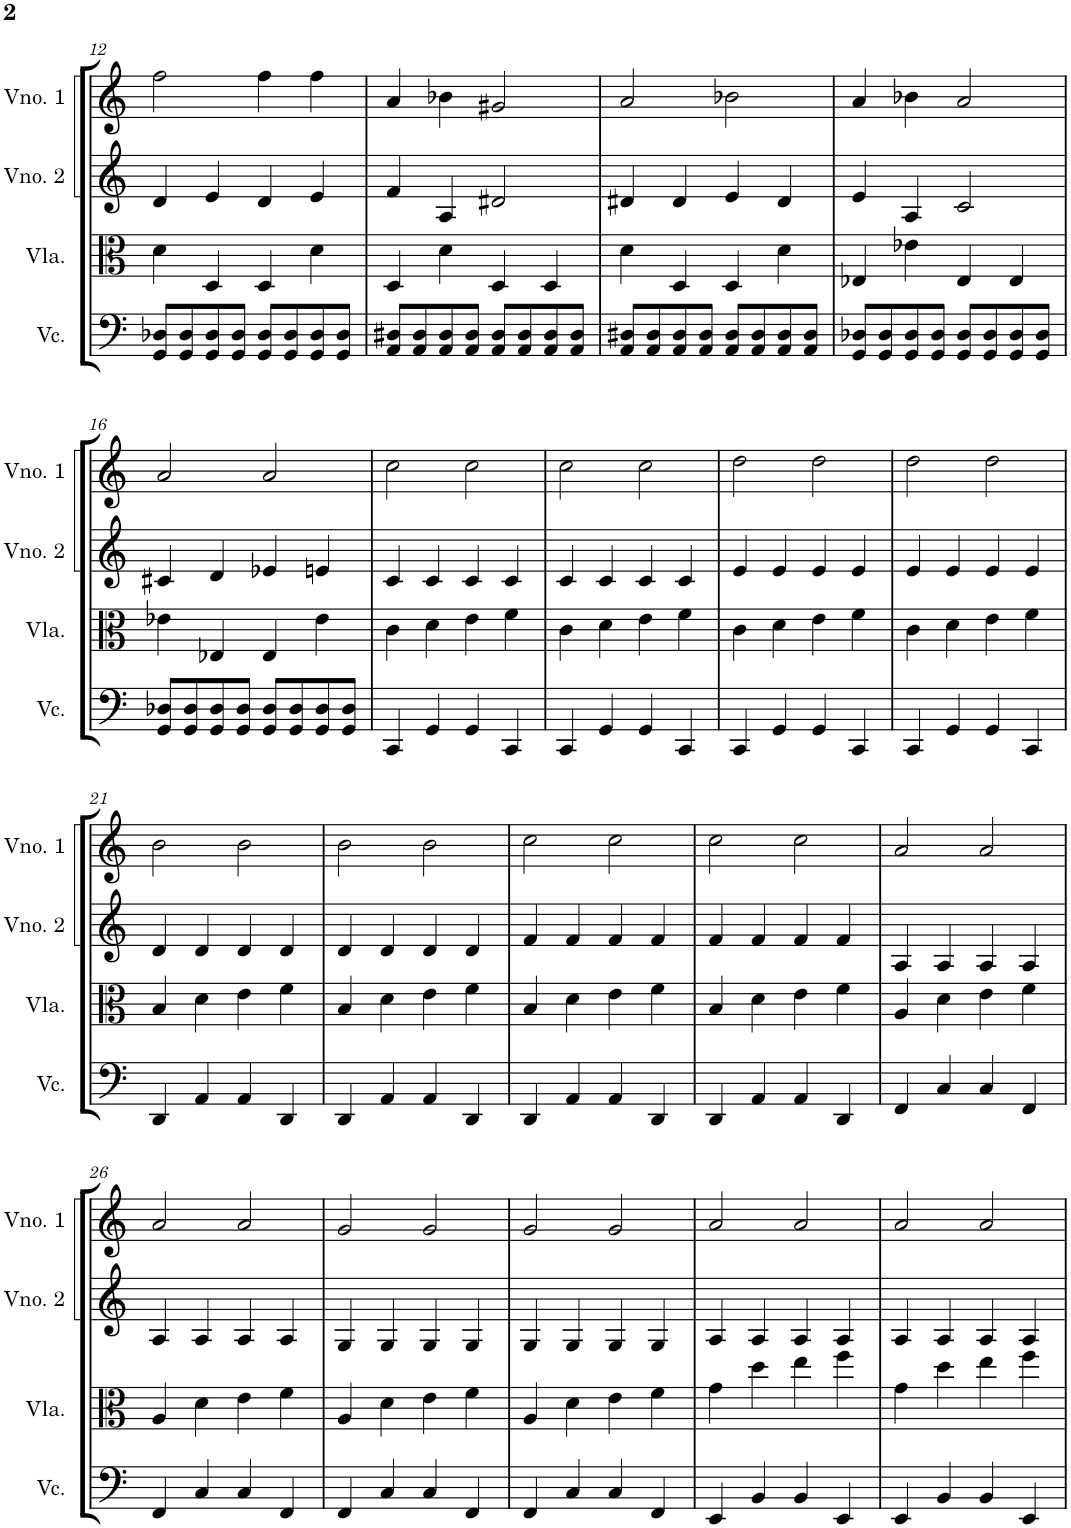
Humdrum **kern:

**kern	**kern	**kern	**kern
*part4	*part3	*part2	*part1
*staff4	*staff3	*staff2	*staff1
*I"Violoncelo	*I"Viola	*I"Violino 2	*I"Violino 1
*I'Vc.	*I'Vla.	*I'Vno. 2	*I'Vno. 1
!!LO:PB:g=z
*clefF4	*clefC3	*clefG2	*clefG2
*k[]	*k[]	*k[]	*k[]
*M4/4	*M4/4	*M4/4	*M4/4
=12	=12	=12	=12
8GG/ 8D-X/L	4d\	4d/	2ff\
8GG/ 8D-/	.	.	.
8GG/ 8D-/	4D/	4e/	.
8GG/ 8D-/J	.	.	.
8GG/ 8D-/L	4D/	4d/	4ff\
8GG/ 8D-/	.	.	.
8GG/ 8D-/	4d\	4e/	4ff\
8GG/ 8D-/J	.	.	.
=13	=13	=13	=13
8AA/ 8D#X/L	4D/	4f/	4a/
8AA/ 8D#/	.	.	.
8AA/ 8D#/	4d\	4A/	4b-X\
8AA/ 8D#/J	.	.	.
8AA/ 8D#/L	4D/	2d#X/	2g#X/
8AA/ 8D#/	.	.	.
8AA/ 8D#/	4D/	.	.
8AA/ 8D#/J	.	.	.
=14	=14	=14	=14
8AA/ 8D#X/L	4d\	4d#X/	2a/
8AA/ 8D#/	.	.	.
8AA/ 8D#/	4D/	4d#/	.
8AA/ 8D#/J	.	.	.
8AA/ 8D#/L	4D/	4e/	2b-X\
8AA/ 8D#/	.	.	.
8AA/ 8D#/	4d\	4d#/	.
8AA/ 8D#/J	.	.	.
=15	=15	=15	=15
8GG/ 8D-X/L	4E-X/	4e/	4a/
8GG/ 8D-/	.	.	.
8GG/ 8D-/	4e-X\	4A/	4b-X\
8GG/ 8D-/J	.	.	.
8GG/ 8D-/L	4E-/	2c/	2a/
8GG/ 8D-/	.	.	.
8GG/ 8D-/	4E-/	.	.
8GG/ 8D-/J	.	.	.
!!LO:LB:g=z
=16	=16	=16	=16
8GG/ 8D-X/L	4e-X\	4c#X/	2a/
8GG/ 8D-/	.	.	.
8GG/ 8D-/	4E-X/	4d/	.
8GG/ 8D-/J	.	.	.
8GG/ 8D-/L	4E-/	4e-X/	2a/
8GG/ 8D-/	.	.	.
8GG/ 8D-/	4e-\	4en/	.
8GG/ 8D-/J	.	.	.
=17	=17	=17	=17
4CC/	4c\	4c/	2cc\
4GG/	4d\	4c/	.
4GG/	4e\	4c/	2cc\
4CC/	4f\	4c/	.
=18	=18	=18	=18
4CC/	4c\	4c/	2cc\
4GG/	4d\	4c/	.
4GG/	4e\	4c/	2cc\
4CC/	4f\	4c/	.
=19	=19	=19	=19
4CC/	4c\	4e/	2dd\
4GG/	4d\	4e/	.
4GG/	4e\	4e/	2dd\
4CC/	4f\	4e/	.
=20	=20	=20	=20
4CC/	4c\	4e/	2dd\
4GG/	4d\	4e/	.
4GG/	4e\	4e/	2dd\
4CC/	4f\	4e/	.
!!LO:LB:g=z
=21	=21	=21	=21
4DD/	4B/	4d/	2b\
4AA/	4d\	4d/	.
4AA/	4e\	4d/	2b\
4DD/	4f\	4d/	.
=22	=22	=22	=22
4DD/	4B/	4d/	2b\
4AA/	4d\	4d/	.
4AA/	4e\	4d/	2b\
4DD/	4f\	4d/	.
=23	=23	=23	=23
4DD/	4B/	4f/	2cc\
4AA/	4d\	4f/	.
4AA/	4e\	4f/	2cc\
4DD/	4f\	4f/	.
=24	=24	=24	=24
4DD/	4B/	4f/	2cc\
4AA/	4d\	4f/	.
4AA/	4e\	4f/	2cc\
4DD/	4f\	4f/	.
=25	=25	=25	=25
4FF/	4A/	4A/	2a/
4C/	4d\	4A/	.
4C/	4e\	4A/	2a/
4FF/	4f\	4A/	.
!!LO:LB:g=z
=26	=26	=26	=26
4FF/	4A/	4A/	2a/
4C/	4d\	4A/	.
4C/	4e\	4A/	2a/
4FF/	4f\	4A/	.
=27	=27	=27	=27
4FF/	4A/	4G/	2g/
4C/	4d\	4G/	.
4C/	4e\	4G/	2g/
4FF/	4f\	4G/	.
=28	=28	=28	=28
4FF/	4A/	4G/	2g/
4C/	4d\	4G/	.
4C/	4e\	4G/	2g/
4FF/	4f\	4G/	.
=29	=29	=29	=29
4EE/	4g\	4A/	2a/
4BB/	4dd\	4A/	.
4BB/	4ee\	4A/	2a/
4EE/	4ff\	4A/	.
=30	=30	=30	=30
4EE/	4g\	4A/	2a/
4BB/	4dd\	4A/	.
4BB/	4ee\	4A/	2a/
4EE/	4ff\	4A/	.
=	=	=	=
*-	*-	*-	*-
